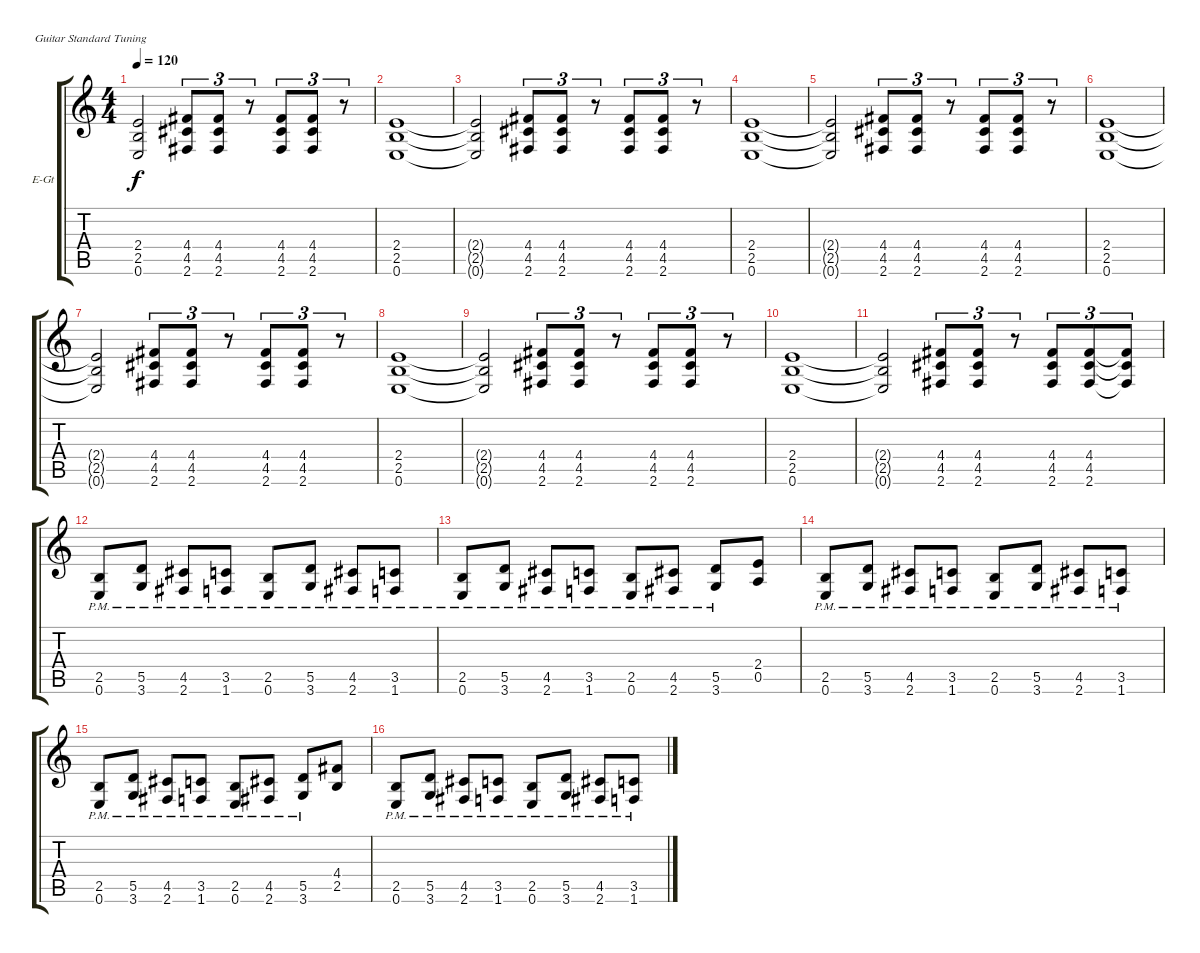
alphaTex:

\defaultSystemsLayout 4
\bracketExtendMode groupsimilarinstruments
\firstSystemTrackNameOrientation horizontal
\otherSystemsTrackNameOrientation horizontal
\track ("James Hetfield (Dist.Gtr.1)" "E-Gt") {instrument distortionguitar}
\staff {score tabs}
\tuning (E4 B3 G3 D3 A2 E2)
\ts (4 4)
\tempo 120
\clef g2
\ks c
(2.4{t} 2.5{t} 0.6{t}).2{dy f} (4.4 4.5 2.6).8{tu (3 2)} (4.4 4.5 2.6).8{tu (3 2)} r.8{tu (3 2)} (4.4 4.5 2.6).8{tu (3 2)} (4.4 4.5 2.6).8{tu (3 2)} r.8{tu (3 2)} |
(2.4 2.5 0.6).1 |
(2.4{t} 2.5{t} 0.6{t}).2 (4.4 4.5 2.6).8{tu (3 2)} (4.4 4.5 2.6).8{tu (3 2)} r.8{tu (3 2)} (4.4 4.5 2.6).8{tu (3 2)} (4.4 4.5 2.6).8{tu (3 2)} r.8{tu (3 2)} |
(2.4 2.5 0.6).1 |
(2.4{t} 2.5{t} 0.6{t}).2 (4.4 4.5 2.6).8{tu (3 2)} (4.4 4.5 2.6).8{tu (3 2)} r.8{tu (3 2)} (4.4 4.5 2.6).8{tu (3 2)} (4.4 4.5 2.6).8{tu (3 2)} r.8{tu (3 2)} |
(2.4 2.5 0.6).1 |
(2.4{t} 2.5{t} 0.6{t}).2 (4.4 4.5 2.6).8{tu (3 2)} (4.4 4.5 2.6).8{tu (3 2)} r.8{tu (3 2)} (4.4 4.5 2.6).8{tu (3 2)} (4.4 4.5 2.6).8{tu (3 2)} r.8{tu (3 2)} |
(2.4 2.5 0.6).1 |
(2.4{t} 2.5{t} 0.6{t}).2 (4.4 4.5 2.6).8{tu (3 2)} (4.4 4.5 2.6).8{tu (3 2)} r.8{tu (3 2)} (4.4 4.5 2.6).8{tu (3 2)} (4.4 4.5 2.6).8{tu (3 2)} r.8{tu (3 2)} |
(2.4 2.5 0.6).1 |
(2.4{t} 2.5{t} 0.6{t}).2 (4.4 4.5 2.6).8{tu (3 2)} (4.4 4.5 2.6).8{tu (3 2)} r.8{tu (3 2)} (4.4 4.5 2.6).8{tu (3 2)} (4.4 4.5 2.6).8{tu (3 2)} (4.4{t} 4.5{t} 2.6{t}).8{tu (3 2)} |
(0.6{pm} 2.5{pm}).8 (3.6{pm} 5.5{pm}).8 (2.6{pm} 4.5{pm}).8 (1.6{pm} 3.5{pm}).8 (0.6{pm} 2.5{pm}).8 (3.6{pm} 5.5{pm}).8 (2.6{pm} 4.5{pm}).8 (1.6{pm} 3.5{pm}).8 |
(0.6{pm} 2.5{pm}).8 (3.6{pm} 5.5{pm}).8 (2.6{pm} 4.5{pm}).8 (1.6{pm} 3.5{pm}).8 (0.6{pm} 2.5{pm}).8 (2.6{pm} 4.5{pm}).8 (3.6{pm} 5.5{pm}).8 (2.4 0.5).8 |
(0.6{pm} 2.5{pm}).8 (3.6{pm} 5.5{pm}).8 (2.6{pm} 4.5{pm}).8 (1.6{pm} 3.5{pm}).8 (0.6{pm} 2.5{pm}).8 (3.6{pm} 5.5{pm}).8 (2.6{pm} 4.5{pm}).8 (1.6{pm} 3.5{pm}).8 |
(0.6{pm} 2.5{pm}).8 (3.6{pm} 5.5{pm}).8 (2.6{pm} 4.5{pm}).8 (1.6{pm} 3.5{pm}).8 (0.6{pm} 2.5{pm}).8 (2.6{pm} 4.5{pm}).8 (3.6{pm} 5.5{pm}).8 (4.4 2.5).8 |
(0.6{pm} 2.5{pm}).8 (3.6{pm} 5.5{pm}).8 (2.6{pm} 4.5{pm}).8 (1.6{pm} 3.5{pm}).8 (0.6{pm} 2.5{pm}).8 (3.6{pm} 5.5{pm}).8 (2.6{pm} 4.5{pm}).8 (1.6{pm} 3.5{pm}).8
